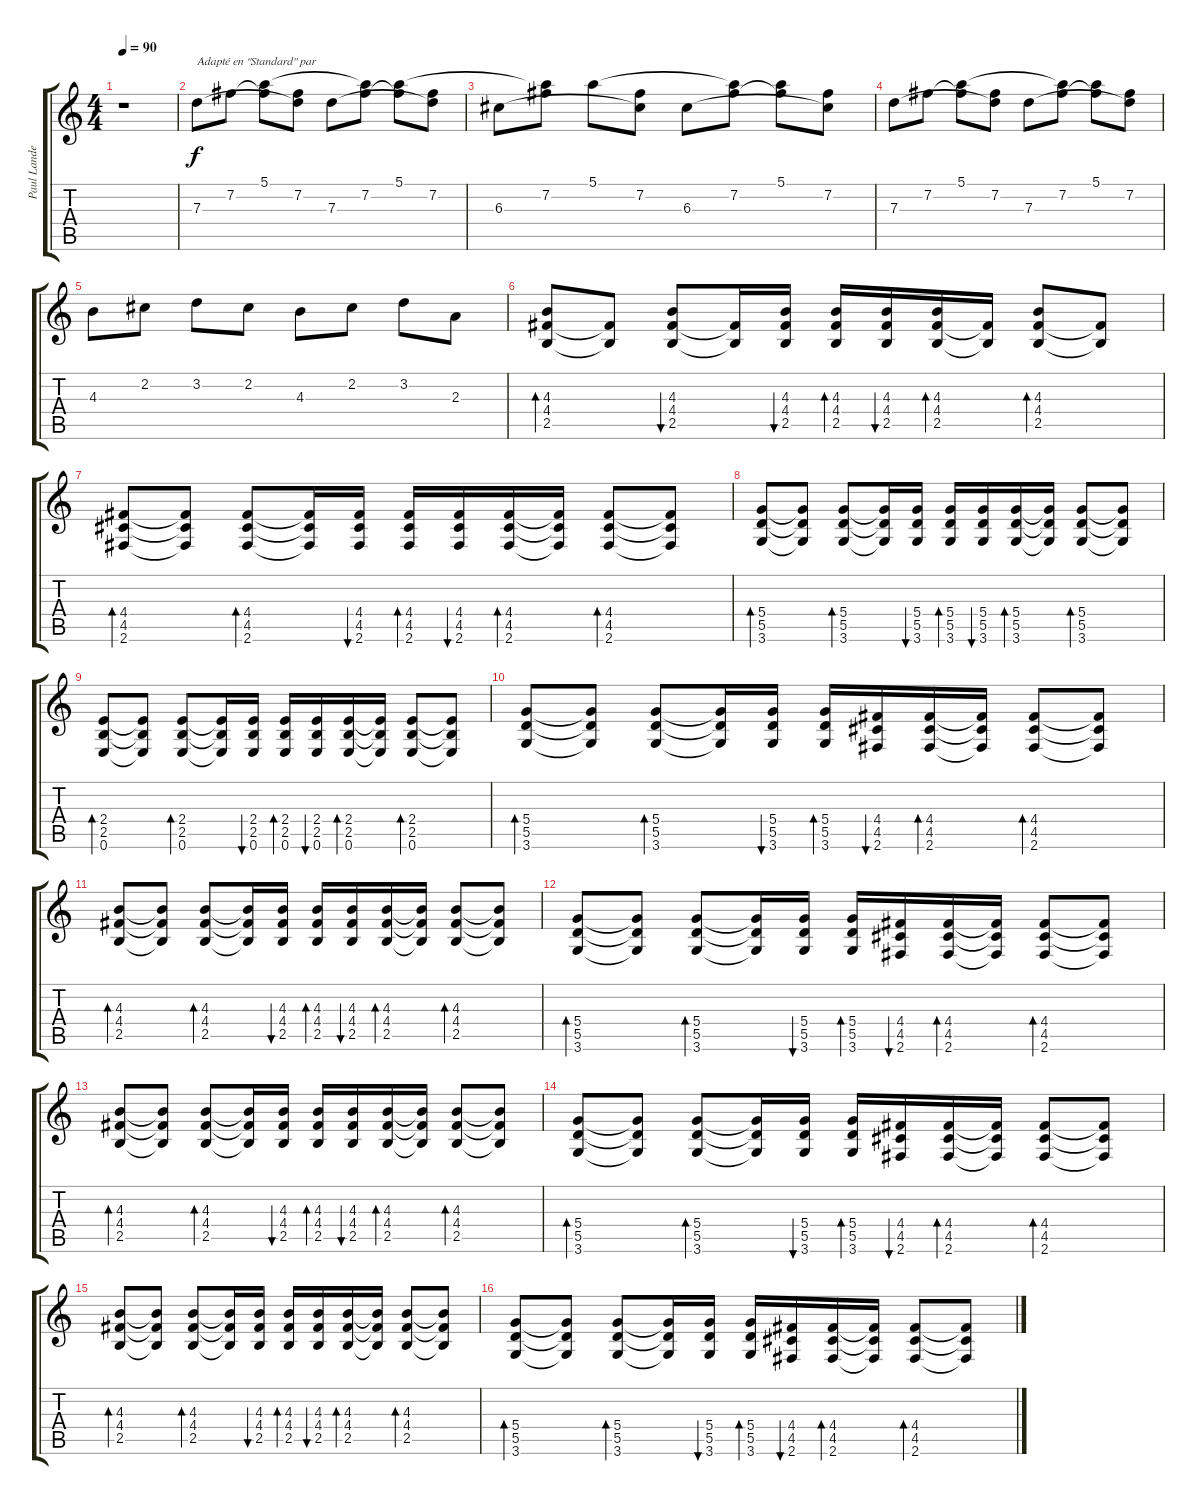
\track ("Paul Landers" "Paul Lande") {instrument acousticguitarsteel}
\staff {score tabs}
\tuning (E4 B3 G3 D3 A2 E2) {hide}
\ts (4 4)
\tempo 90
\clef g2
\ks c
r.1{dy f instrument acousticguitarsteel} |
7.3.8{txt "Adapté en \"Standard\" par" instrument electricguitarmuted} 7.2.8 (5.1 7.2{t}).8 (7.2 7.3{t}).8 7.3.8 (5.1{t} 7.2).8 (5.1 7.2{t}).8 (7.2 7.3{t}).8 |
6.3.8 (5.1{t} 7.2).8 5.1.8 (7.2 6.3{t}).8 6.3.8 (5.1{t} 7.2).8 (5.1 7.2{t}).8 (7.2 6.3{t}).8 |
7.3.8 7.2.8 (5.1 7.2{t}).8 (7.2 7.3{t}).8 7.3.8 (5.1{t} 7.2).8 (5.1 7.2{t}).8 (7.2 7.3{t}).8 |
4.3.8 2.2.8 3.2.8 2.2.8 4.3.8 2.2.8 3.2.8 2.3.8 |
(4.3 4.4 2.5).8{bd 60 instrument acousticguitarsteel} (4.4{t} 2.5{t}).8 (4.3 4.4 2.5).8{bu 60} (4.4{t} 2.5{t}).16 (4.3 4.4 2.5).16{bu 60} (4.3 4.4 2.5).16{bd 60} (4.3 4.4 2.5).16{bu 60} (4.3 4.4 2.5).16{bd 60} (4.4{t} 2.5{t}).16 (4.3 4.4 2.5).8{bd 60} (4.4{t} 2.5{t}).8 |
(4.4 4.5 2.6).8{bd 60} (4.4{t} 4.5{t} 2.6{t}).8 (4.4 4.5 2.6).8{bd 60} (4.4{t} 4.5{t} 2.6{t}).16 (4.4 4.5 2.6).16{bu 60} (4.4 4.5 2.6).16{bd 60} (4.4 4.5 2.6).16{bu 60} (4.4 4.5 2.6).16{bd 60} (4.4{t} 4.5{t} 2.6{t}).16 (4.4 4.5 2.6).8{bd 60} (4.4{t} 4.5{t} 2.6{t}).8 |
(5.4 5.5 3.6).8{bd 60} (5.4{t} 5.5{t} 3.6{t}).8 (5.4 5.5 3.6).8{bd 60} (5.4{t} 5.5{t} 3.6{t}).16 (5.4 5.5 3.6).16{bu 60} (5.4 5.5 3.6).16{bd 60} (5.4 5.5 3.6).16{bu 60} (5.4 5.5 3.6).16{bd 60} (5.4{t} 5.5{t} 3.6{t}).16 (5.4 5.5 3.6).8{bd 60} (5.4{t} 5.5{t} 3.6{t}).8 |
(2.4 2.5 0.6).8{bd 60} (2.4{t} 2.5{t} 0.6{t}).8 (2.4 2.5 0.6).8{bd 60} (2.4{t} 2.5{t} 0.6{t}).16 (2.4 2.5 0.6).16{bu 60} (2.4 2.5 0.6).16{bd 60} (2.4 2.5 0.6).16{bu 60} (2.4 2.5 0.6).16{bd 60} (2.4{t} 2.5{t} 0.6{t}).16 (2.4 2.5 0.6).8{bd 60} (2.4{t} 2.5{t} 0.6{t}).8 |
(5.4 5.5 3.6).8{bd 60} (5.4{t} 5.5{t} 3.6{t}).8 (5.4 5.5 3.6).8{bd 60} (5.4{t} 5.5{t} 3.6{t}).16 (5.4 5.5 3.6).16{bu 60} (5.4 5.5 3.6).16{bd 60} (4.4 4.5 2.6).16{bu 60} (4.4 4.5 2.6).16{bd 60} (4.4{t} 4.5{t} 2.6{t}).16 (4.4 4.5 2.6).8{bd 60} (4.4{t} 4.5{t} 2.6{t}).8 |
(4.3 4.4 2.5).8{bd 60} (4.3{t} 4.4{t} 2.5{t}).8 (4.3 4.4 2.5).8{bd 60} (4.3{t} 4.4{t} 2.5{t}).16 (4.3 4.4 2.5).16{bu 60} (4.3 4.4 2.5).16{bd 60} (4.3 4.4 2.5).16{bu 60} (4.3 4.4 2.5).16{bd 60} (4.3{t} 4.4{t} 2.5{t}).16 (4.3 4.4 2.5).8{bd 60} (4.3{t} 4.4{t} 2.5{t}).8 |
(5.4 5.5 3.6).8{bd 60} (5.4{t} 5.5{t} 3.6{t}).8 (5.4 5.5 3.6).8{bd 60} (5.4{t} 5.5{t} 3.6{t}).16 (5.4 5.5 3.6).16{bu 60} (5.4 5.5 3.6).16{bd 60} (4.4 4.5 2.6).16{bu 60} (4.4 4.5 2.6).16{bd 60} (4.4{t} 4.5{t} 2.6{t}).16 (4.4 4.5 2.6).8{bd 60} (4.4{t} 4.5{t} 2.6{t}).8 |
(4.3 4.4 2.5).8{bd 60} (4.3{t} 4.4{t} 2.5{t}).8 (4.3 4.4 2.5).8{bd 60} (4.3{t} 4.4{t} 2.5{t}).16 (4.3 4.4 2.5).16{bu 60} (4.3 4.4 2.5).16{bd 60} (4.3 4.4 2.5).16{bu 60} (4.3 4.4 2.5).16{bd 60} (4.3{t} 4.4{t} 2.5{t}).16 (4.3 4.4 2.5).8{bd 60} (4.3{t} 4.4{t} 2.5{t}).8 |
(5.4 5.5 3.6).8{bd 60} (5.4{t} 5.5{t} 3.6{t}).8 (5.4 5.5 3.6).8{bd 60} (5.4{t} 5.5{t} 3.6{t}).16 (5.4 5.5 3.6).16{bu 60} (5.4 5.5 3.6).16{bd 60} (4.4 4.5 2.6).16{bu 60} (4.4 4.5 2.6).16{bd 60} (4.4{t} 4.5{t} 2.6{t}).16 (4.4 4.5 2.6).8{bd 60} (4.4{t} 4.5{t} 2.6{t}).8 |
(4.3 4.4 2.5).8{bd 60} (4.3{t} 4.4{t} 2.5{t}).8 (4.3 4.4 2.5).8{bd 60} (4.3{t} 4.4{t} 2.5{t}).16 (4.3 4.4 2.5).16{bu 60} (4.3 4.4 2.5).16{bd 60} (4.3 4.4 2.5).16{bu 60} (4.3 4.4 2.5).16{bd 60} (4.3{t} 4.4{t} 2.5{t}).16 (4.3 4.4 2.5).8{bd 60} (4.3{t} 4.4{t} 2.5{t}).8 |
(5.4 5.5 3.6).8{bd 60} (5.4{t} 5.5{t} 3.6{t}).8 (5.4 5.5 3.6).8{bd 60} (5.4{t} 5.5{t} 3.6{t}).16 (5.4 5.5 3.6).16{bu 60} (5.4 5.5 3.6).16{bd 60} (4.4 4.5 2.6).16{bu 60} (4.4 4.5 2.6).16{bd 60} (4.4{t} 4.5{t} 2.6{t}).16 (4.4 4.5 2.6).8{bd 60} (4.4{t} 4.5{t} 2.6{t}).8
